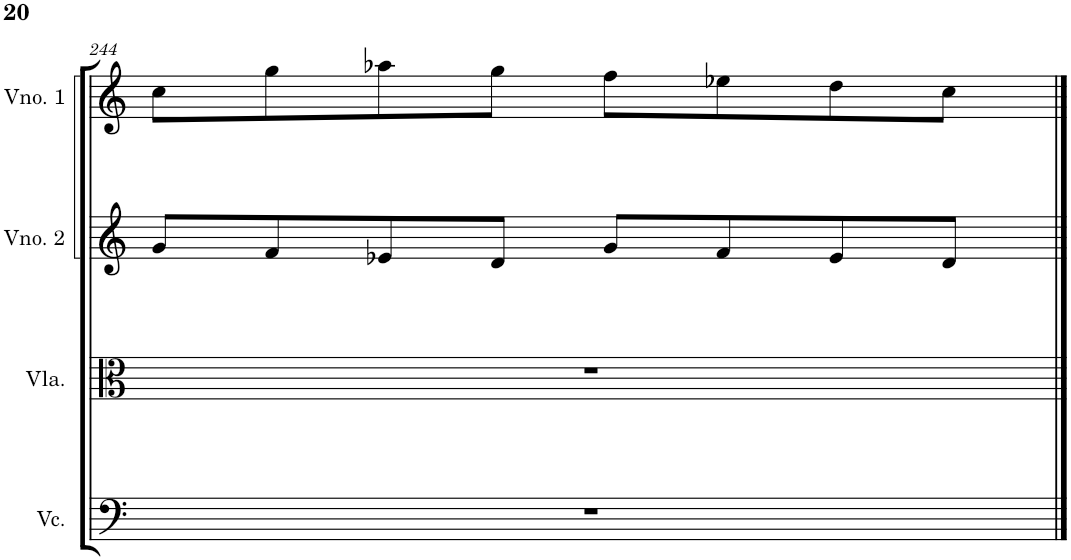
**kern	**kern	**kern	**kern
*part4	*part3	*part2	*part1
*staff4	*staff3	*staff2	*staff1
*I"Violoncelo	*I"Viola	*I"Violino 2	*I"Violino 1
*I'Vc.	*I'Vla.	*I'Vno. 2	*I'Vno. 1
!!LO:PB:g=z
*clefF4	*clefC3	*clefG2	*clefG2
*k[]	*k[]	*k[]	*k[]
*M4/4	*M4/4	*M4/4	*M4/4
=244	=244	=244	=244
1r	1r	8g/L	8cc\L
.	.	8f/	8gg\
.	.	8e-X/	8aa-X\
.	.	8d/J	8gg\J
.	.	8g/L	8ff\L
.	.	8f/	8ee-X\
.	.	8e-/	8dd\
.	.	8d/J	8cc\J
==	==	==	==
*-	*-	*-	*-
